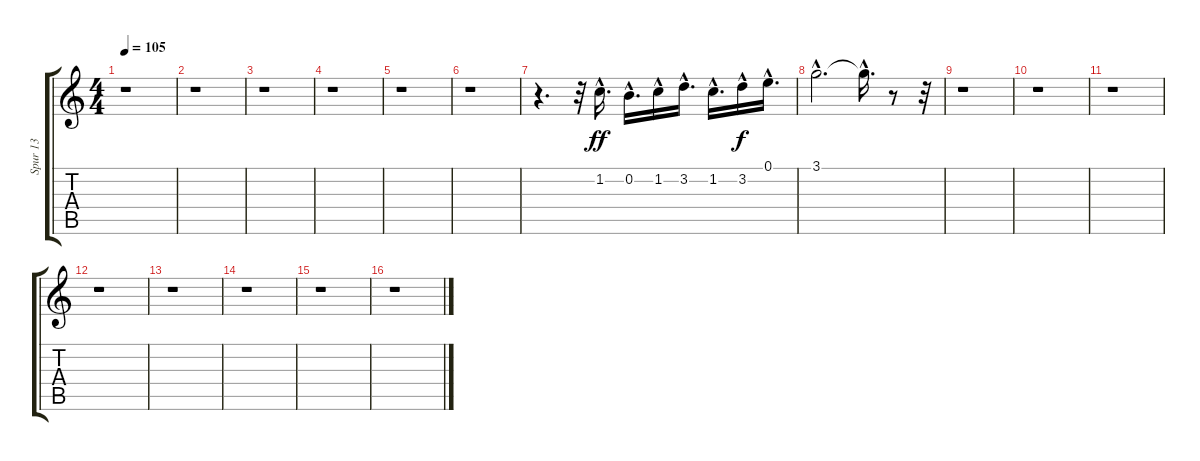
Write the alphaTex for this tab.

\track ("Spur 13" "Spur 13") {instrument acousticguitarnylon}
\staff {score tabs}
\tuning (E4 B3 G3 D3 A2 E2) {hide}
\ts (4 4)
\tempo 105
\clef g2
\ks c
r.1{dy f} |
r.1 |
r.1 |
r.1 |
r.1 |
r.1 |
r.4{d} r.32 1.2{hac}.16{d dy ff} 0.2{hac}.16{d} 1.2{hac}.16 3.2{hac}.16{d} 1.2{hac}.16{d} 3.2{hac}.16{dy f} 0.1{hac}.16{d} |
3.1{hac}.2{d} 3.1{hac t}.16{d} r.8 r.32 |
r.1 |
r.1 |
r.1 |
r.1 |
r.1 |
r.1 |
r.1 |
r.1
